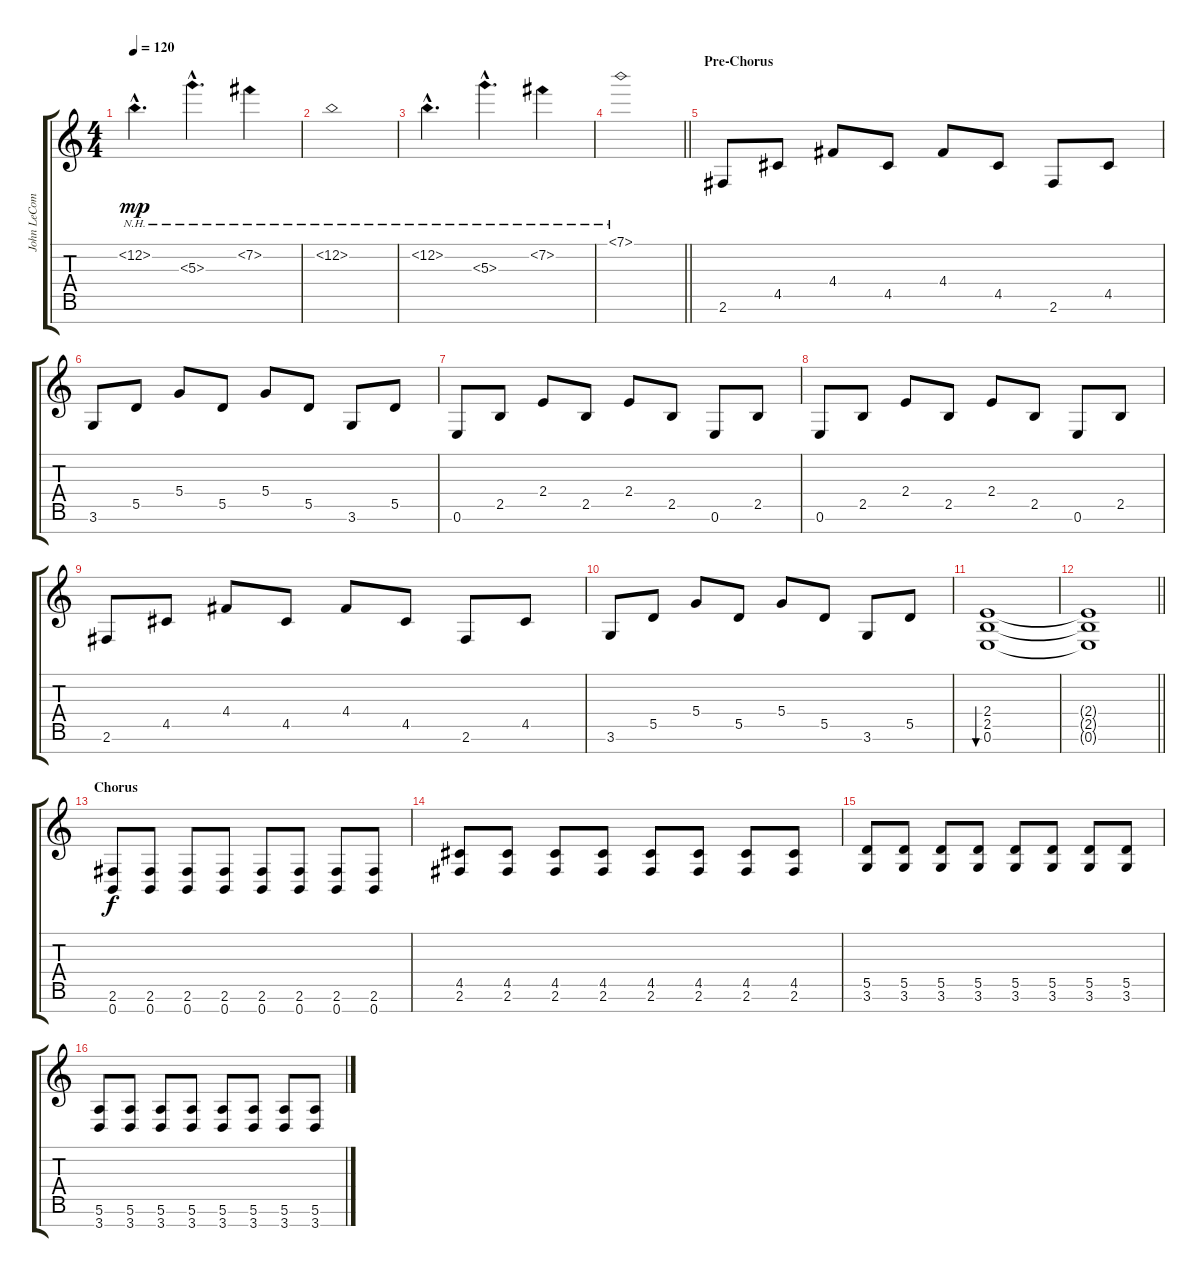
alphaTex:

\track ("John LeCompt" "John LeCom") {instrument distortionguitar}
\staff {score tabs}
\tuning (E4 B3 G3 D3 A2 E2 B1) {hide}
\ts (4 4)
\tempo 120
\clef g2
\ks c
12.2{nh hac}.4{d dy mp} 5.3{nh hac}.4{d} 7.2{nh}.4 |
12.2{nh}.1 |
12.2{nh hac}.4{d} 5.3{nh hac}.4{d} 7.2{nh}.4 |
\barLineRight lightlight
7.1{nh}.1 |
\section ("" "Pre-Chorus")
2.6.8 4.5.8 4.4.8 4.5.8 4.4.8 4.5.8 2.6.8 4.5.8 |
3.6.8 5.5.8 5.4.8 5.5.8 5.4.8 5.5.8 3.6.8 5.5.8 |
0.6.8 2.5.8 2.4.8 2.5.8 2.4.8 2.5.8 0.6.8 2.5.8 |
0.6.8 2.5.8 2.4.8 2.5.8 2.4.8 2.5.8 0.6.8 2.5.8 |
2.6.8 4.5.8 4.4.8 4.5.8 4.4.8 4.5.8 2.6.8 4.5.8 |
3.6.8 5.5.8 5.4.8 5.5.8 5.4.8 5.5.8 3.6.8 5.5.8 |
(2.4 2.5 0.6).1{bu 240} |
\barLineRight lightlight
(2.4{t} 2.5{t} 0.6{t}).1 |
\section ("" "Chorus")
(2.6 0.7).8{dy f instrument distortionguitar} (2.6 0.7).8 (2.6 0.7).8 (2.6 0.7).8 (2.6 0.7).8 (2.6 0.7).8 (2.6 0.7).8 (2.6 0.7).8 |
(4.5 2.6).8 (4.5 2.6).8 (4.5 2.6).8 (4.5 2.6).8 (4.5 2.6).8 (4.5 2.6).8 (4.5 2.6).8 (4.5 2.6).8 |
(5.5 3.6).8 (5.5 3.6).8 (5.5 3.6).8 (5.5 3.6).8 (5.5 3.6).8 (5.5 3.6).8 (5.5 3.6).8 (5.5 3.6).8 |
(5.6 3.7).8 (5.6 3.7).8 (5.6 3.7).8 (5.6 3.7).8 (5.6 3.7).8 (5.6 3.7).8 (5.6 3.7).8 (5.6 3.7).8
